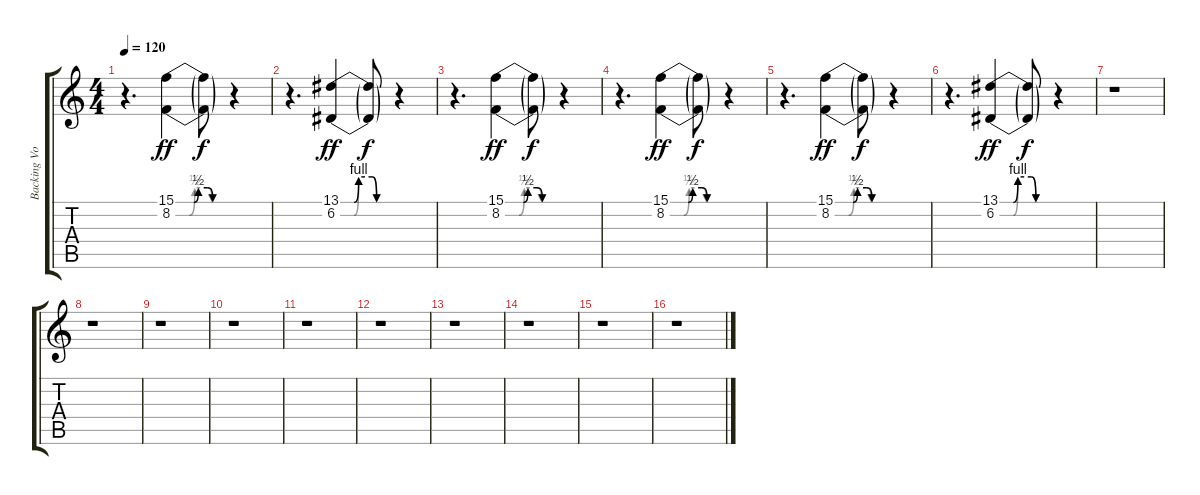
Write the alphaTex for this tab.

\track ("Backing Vocals" "Backing Vo") {instrument choiraahs}
\staff {score tabs}
\tuning (D4 A3 F3 C3 G2 C2) {hide}
\ts (4 4)
\tempo 120
\clef g2
\ks c
r.4{d dy f} (15.1{be (custom 0 0 20 0 25 2 35 2 41 0 60 0)} 8.2{be (custom 0 0 15 0 21 2 35 2 40 0 60 0)}).4{dy ff} (15.1{t} 8.2{t}).8{dy f} r.4 |
r.4{d} (13.1{be (custom 0 0 15 0 20 4 35 4 40 0 60 0)} 6.2{be (custom 0 0 15 0 20 4 35 4 40 0 60 0)}).4{dy ff} (13.1{t} 6.2{t}).8{dy f} r.4 |
r.4{d} (15.1{be (custom 0 0 20 0 25 2 35 2 41 0 60 0)} 8.2{be (custom 0 0 15 0 21 2 35 2 40 0 60 0)}).4{dy ff} (15.1{t} 8.2{t}).8{dy f} r.4 |
r.4{d} (15.1{be (custom 0 0 20 0 25 2 35 2 41 0 60 0)} 8.2{be (custom 0 0 15 0 21 2 35 2 40 0 60 0)}).4{dy ff} (15.1{t} 8.2{t}).8{dy f} r.4 |
r.4{d} (15.1{be (custom 0 0 20 0 25 2 35 2 41 0 60 0)} 8.2{be (custom 0 0 15 0 21 2 35 2 40 0 60 0)}).4{dy ff} (15.1{t} 8.2{t}).8{dy f} r.4 |
r.4{d} (13.1{be (custom 0 0 15 0 20 4 35 4 40 0 60 0)} 6.2{be (custom 0 0 15 0 20 4 35 4 40 0 60 0)}).4{dy ff} (13.1{t} 6.2{t}).8{dy f} r.4 |
r.1 |
r.1 |
r.1 |
r.1 |
r.1 |
r.1 |
r.1 |
r.1 |
r.1 |
r.1
